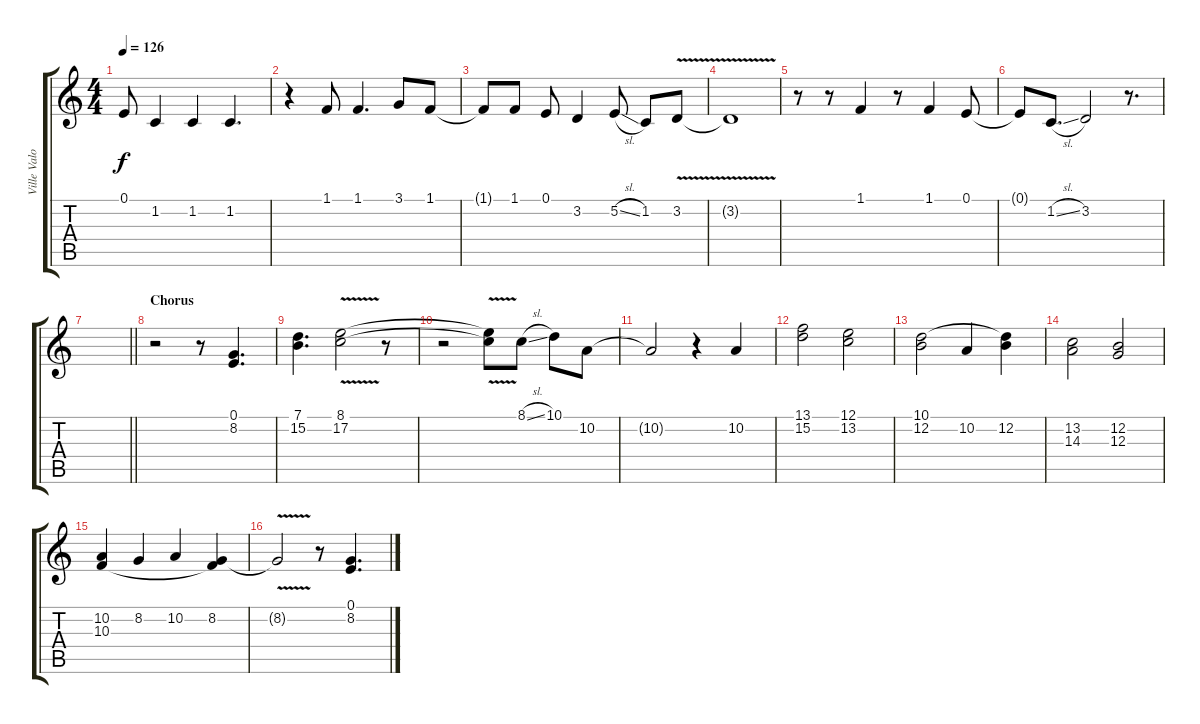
\track ("Ville Valo (Vocal)" "Ville Valo") {solo instrument fx4atmosphere}
\staff {score tabs}
\tuning (E4 B3 G3 D3 A2 E2) {hide}
\ts (4 4)
\tempo 126
\clef g2
\ks c
0.1{t}.8{dy f} 1.2.4 1.2.4 1.2.4{d} |
r.4 1.1.8 1.1.4{d} 3.1.8 1.1.8 |
1.1{t}.8 1.1.8 0.1.8 3.2.4 5.2{sl}.8 1.2.8 3.2{v}.8 |
3.2{t}.1 |
r.8 r.8 1.1.4 r.8 1.1.4 0.1.8 |
0.1{t}.8 1.2{sl}.8{d} 3.2.2 r.8{d} |
\barLineRight lightlight
|
\section ("" "Chorus")
r.2 r.8 (0.1 8.2).4{d} |
(7.1 15.2).4{d} (8.1{v} 17.2{v}).2 r.8 |
r.2 (8.1{t} 17.2{t}).8 8.1{sl}.8 10.1.8 10.2.8 |
10.2{t}.2 r.4 10.2.4 |
(13.1 15.2).2 (12.1 13.2).2 |
(10.1 12.2).2 10.2.4 (10.1{t} 12.2).4 |
(13.2 14.3).2 (12.2 12.3).2 |
(10.2 10.3).4 8.2.4 10.2.4 (8.2 10.3{t}).4 |
8.2{v t}.2 r.8 (0.1 8.2).4{d}
